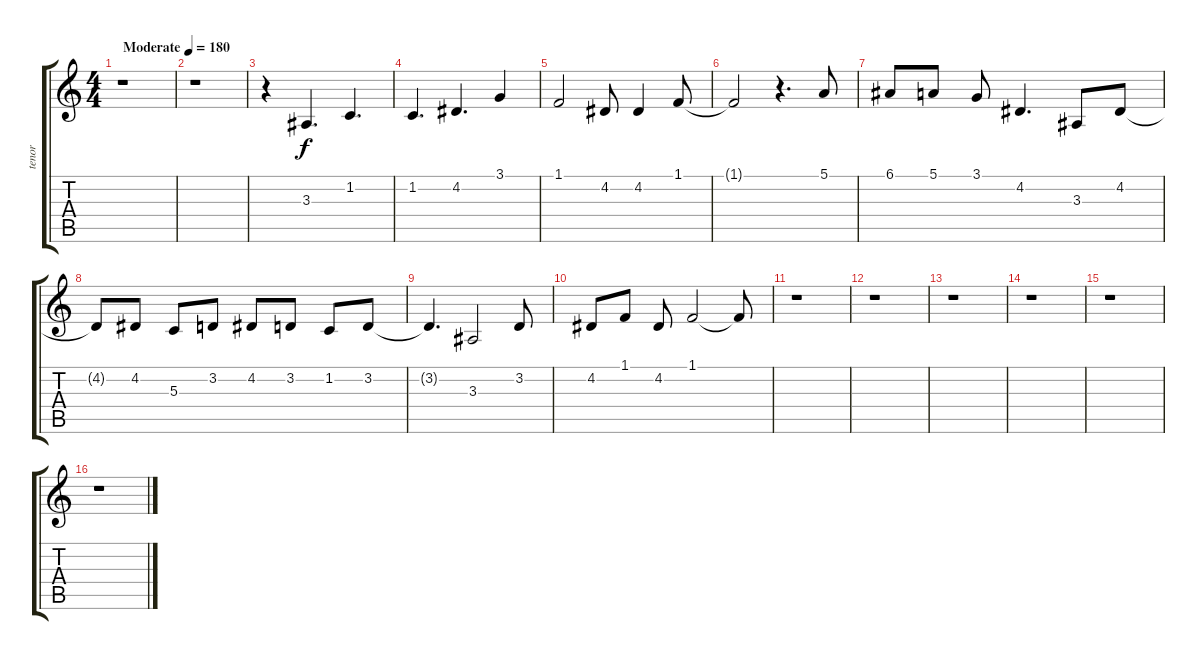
\track ("tenor" "tenor") {instrument tenorsax}
\staff {score tabs}
\tuning (E4 B3 G3 D3 A2 E2) {hide}
\ts (4 4)
\tempo (180 "Moderate")
\clef g2
\ks c
r.1{dy f instrument tenorsax} |
r.1 |
r.4 3.3.4{d} 1.2.4{d} |
1.2.4{d} 4.2.4{d} 3.1.4 |
1.1.2 4.2.8 4.2.4 1.1.8 |
1.1{t}.2 r.4{d} 5.1.8 |
6.1.8 5.1.8 3.1.8 4.2.4{d} 3.3.8 4.2.8 |
4.2{t}.8 4.2.8 5.3.8 3.2.8 4.2.8 3.2.8 1.2.8 3.2.8 |
3.2{t}.4{d} 3.3.2 3.2.8 |
4.2.8 1.1.8 4.2.8 1.1.2 1.1{t}.8 |
r.1 |
r.1 |
r.1 |
r.1 |
r.1 |
r.1
